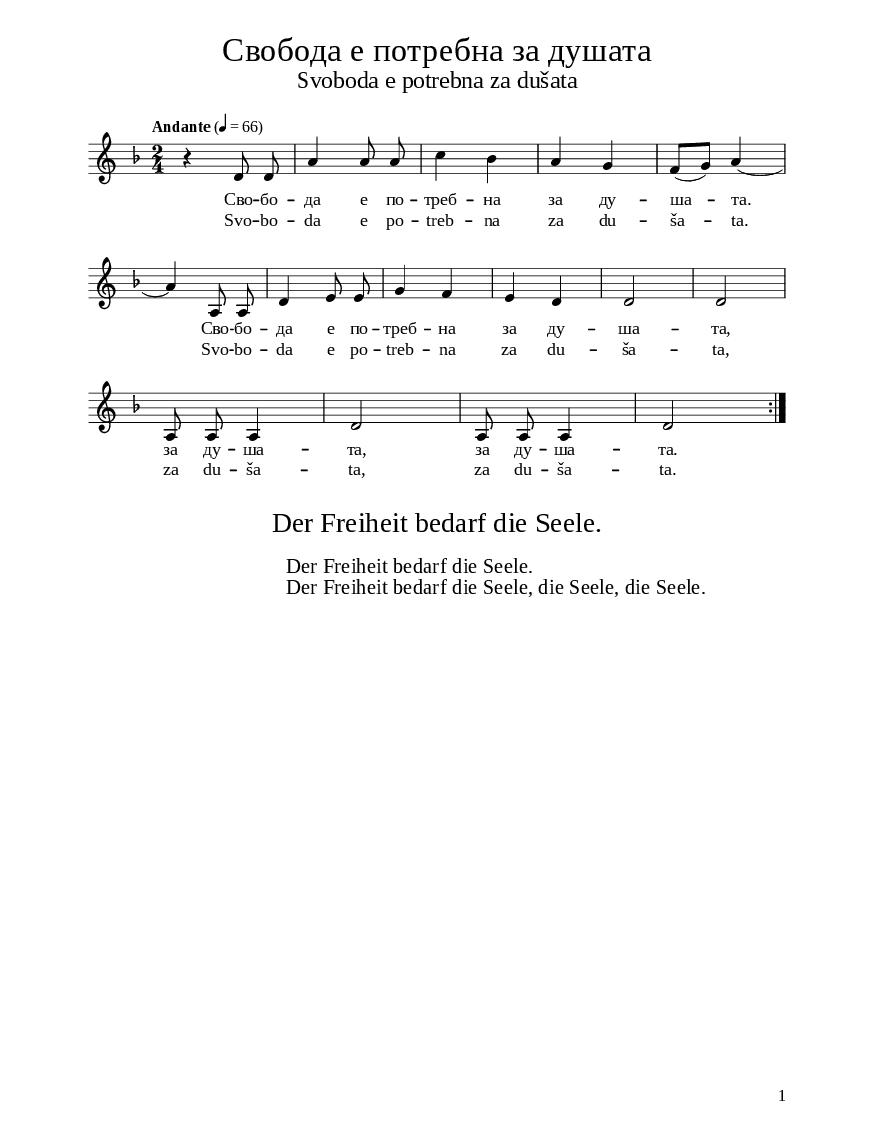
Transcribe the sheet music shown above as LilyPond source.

\version "2.24.2"

% include paper part and global functions
\include "include/globals.ily"

\bookpart {
  \label #'ref169_2
  \tocItem \markup "Свобода е потребна за душата – Svoboda e potrebna za dušata "
  \include "include/bookpart-paper.ily"
  \score {
    \include "include/score-layout.ily"

    \new Voice \absolute {
      \clef treble
      \key d \minor
      \time 2/4
      \tempoFunc "Andante" 4 "66"
      \autoBeamOff
      
        r4  d'8  d'8 | % 2
        a'4  a'8  a'8 | % 3
        c''4  bes'4 | % 4
        a'4  g'4 | % 5
        f'8 ( [  g'8 ) ]  a'4 ~ \break | % 6
        a'4  a8  a8 |  % 7
        d'4  e'8  e'8 | % 8
        g'4  f'4 | % 9
        e'4  d'4 |
        d'2 | % 11
        d'2 | \break % 12
        a8  a8  a4 | % 13
        d'2 | % 14
        a8  a8  a4 | % 15
        d'2
     \bar ":|."
    }
    \addlyrics {
      Сво -- бо -- да е по -- треб -- на
      за ду -- ша -- та. Сво -- бо
      -- да е по -- треб -- на за ду --
      ша -- та, за ду -- ша -- та, за ду
      -- ша -- та.}
     \addlyrics {
      Svo -- bo -- da e po -- treb -- na
      za du -- ša -- ta. Svo -- bo
      -- da e po -- treb -- na za du --
      ša -- ta, za du -- ša -- ta, za du
      -- ša -- ta.}

        \header {
          title = \titleFunc "Свобода е потребна за душата" "Svoboda e potrebna za dušata"
        }

        \midi{}

      } % score

      

      % include foreign translation(s) of the song
      \version "2.24.2"

\markup \fill-line { \fontsize #deTitleFontSize "Der Freiheit bedarf die Seele." }
\markup \null
\markup \null
\markup \fontsize #deCoupletFontSize {
  \hspace #19
  \override #`(baseline-skip . ,deCoupletBaselineSkip)

  \column {

  \line { "Der Freiheit bedarf die Seele." }
  \line { "Der Freiheit bedarf die Seele, die Seele, die Seele. " }

  }
}


      

    } % bookpart

    % Più mosso
    %
